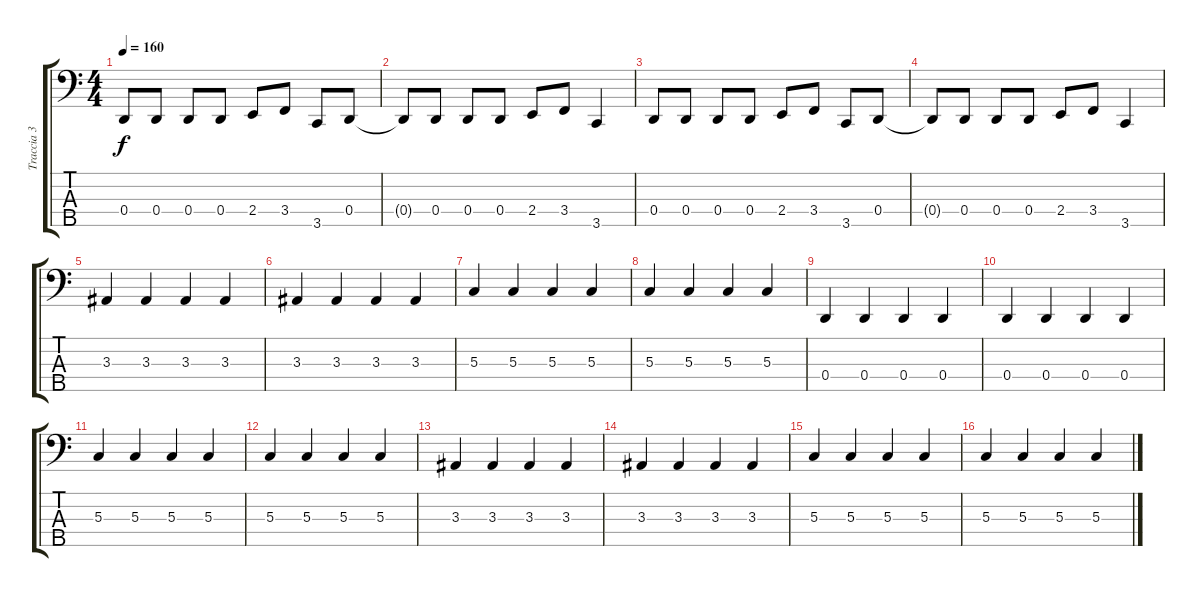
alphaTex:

\track ("Traccia 3" "Traccia 3") {instrument electricbasspick}
\staff {score tabs}
\tuning (F2 C2 G1 D1 A0) {hide}
\ts (4 4)
\tempo 160
\clef f4
\ks c
0.4.8{dy f} 0.4.8 0.4.8 0.4.8 2.4.8 3.4.8 3.5.8 0.4.8 |
0.4{t}.8 0.4.8 0.4.8 0.4.8 2.4.8 3.4.8 3.5.4 |
0.4.8 0.4.8 0.4.8 0.4.8 2.4.8 3.4.8 3.5.8 0.4.8 |
0.4{t}.8 0.4.8 0.4.8 0.4.8 2.4.8 3.4.8 3.5.4 |
3.3.4 3.3.4 3.3.4 3.3.4 |
3.3.4 3.3.4 3.3.4 3.3.4 |
5.3.4 5.3.4 5.3.4 5.3.4 |
5.3.4 5.3.4 5.3.4 5.3.4 |
0.4.4 0.4.4 0.4.4 0.4.4 |
0.4.4 0.4.4 0.4.4 0.4.4 |
5.3.4 5.3.4 5.3.4 5.3.4 |
5.3.4 5.3.4 5.3.4 5.3.4 |
3.3.4 3.3.4 3.3.4 3.3.4 |
3.3.4 3.3.4 3.3.4 3.3.4 |
5.3.4 5.3.4 5.3.4 5.3.4 |
5.3.4 5.3.4 5.3.4 5.3.4
